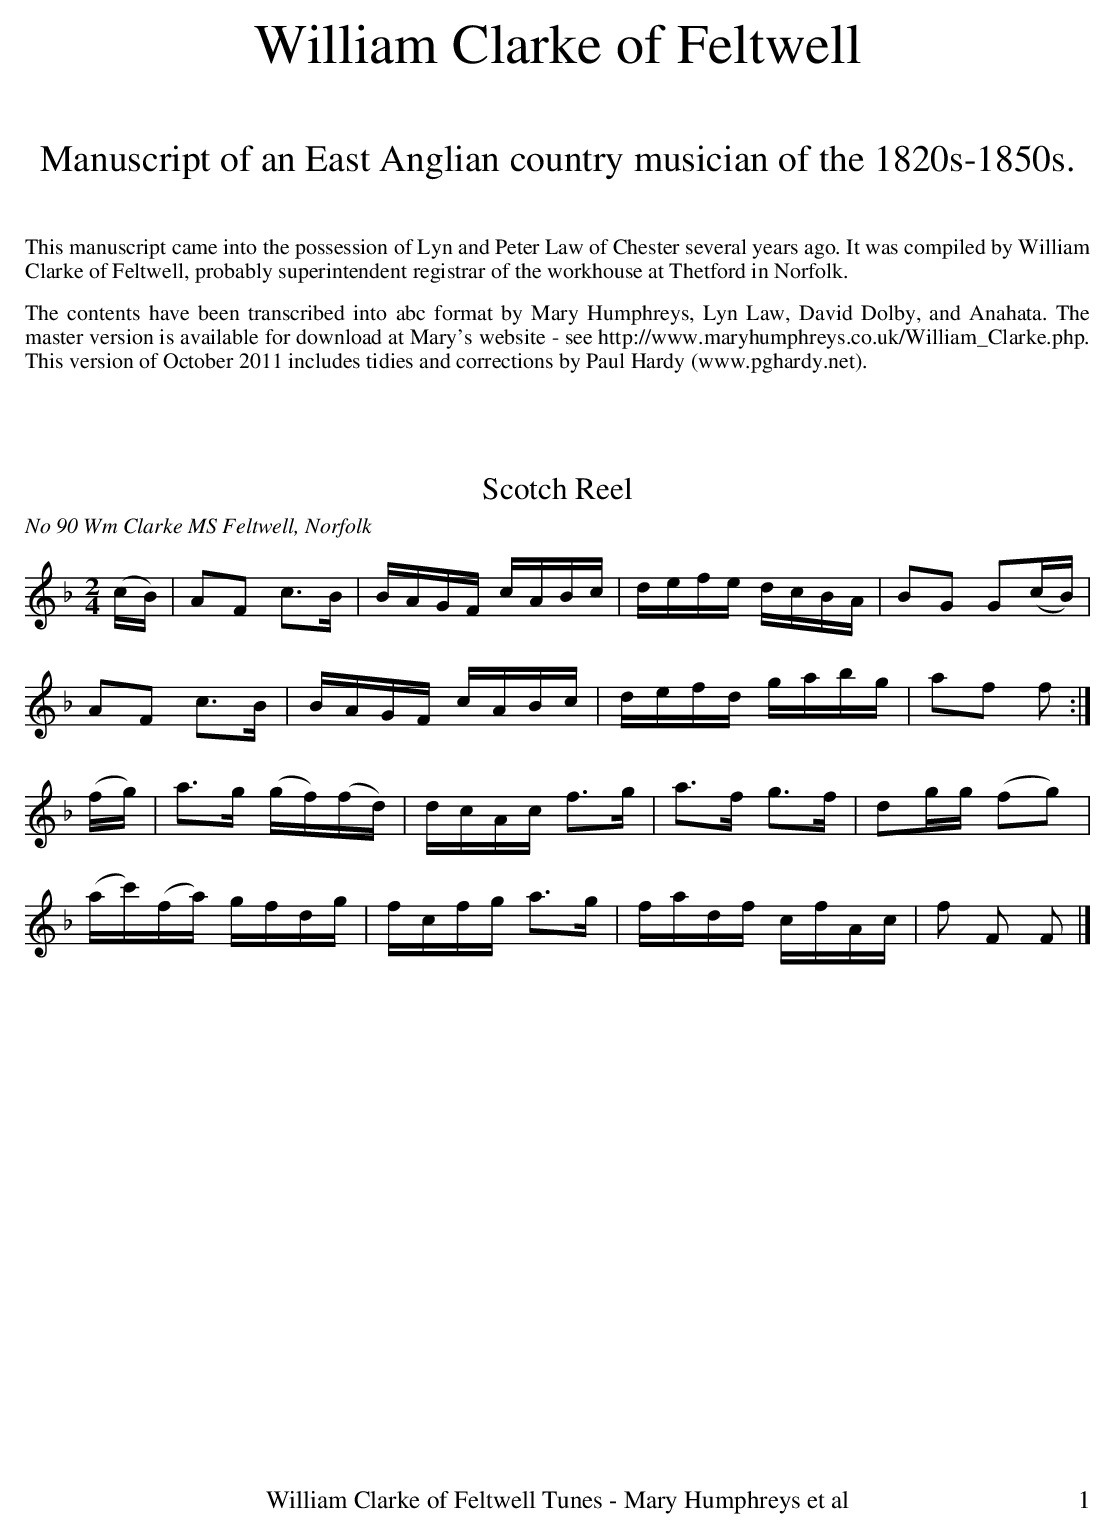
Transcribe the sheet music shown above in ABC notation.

X:1
T:Scotch Reel
O:No 90 Wm Clarke MS Feltwell, Norfolk
M:2/4
L:1/16
K:F
(cB)|A2F2 c3B|BAGF cABc|defe dcBA|B2G2 G2(cB)|
A2F2 c3B|BAGF cABc|defd gabg|a2f2 f2:|
(fg)|a3g (gf)(fd)|dcAc f3g|a3f g3f|d2gg (f2g2)|
(ac')(fa) gfdg|fcfg a3g|fadf cfAc|f2 F2 F2|]
